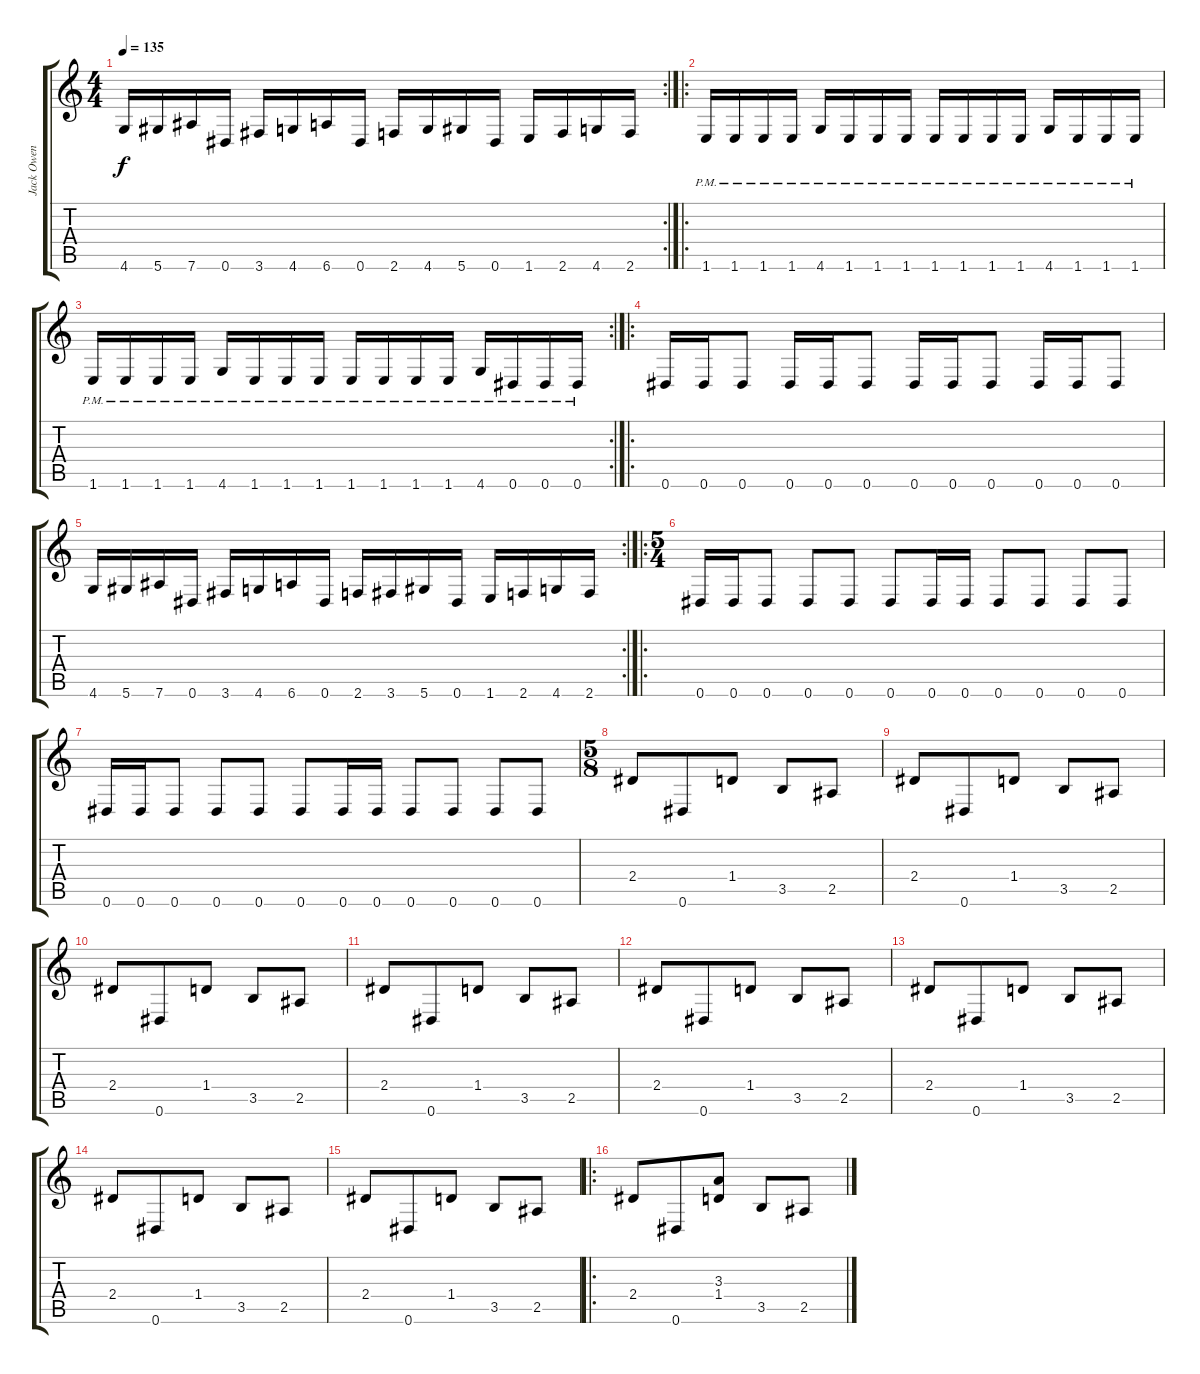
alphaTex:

\track ("Jack Owen" "Jack Owen") {instrument distortionguitar}
\staff {score tabs}
\tuning (Eb4 Bb3 Gb3 Db3 Ab2 Eb2) {hide}
\rc 2
\ts (4 4)
\tempo 135
\clef g2
\ks c
4.6.16{dy f} 5.6.16 7.6.16 0.6.16 3.6.16 4.6.16 6.6.16 0.6.16 2.6.16 4.6.16 5.6.16 0.6.16 1.6.16 2.6.16 4.6.16 2.6.16 |
\ro
1.6{pm}.16 1.6{pm}.16 1.6{pm}.16 1.6{pm}.16 4.6{pm}.16 1.6{pm}.16 1.6{pm}.16 1.6{pm}.16 1.6{pm}.16 1.6{pm}.16 1.6{pm}.16 1.6{pm}.16 4.6{pm}.16 1.6{pm}.16 1.6{pm}.16 1.6{pm}.16 |
\rc 2
1.6{pm}.16 1.6{pm}.16 1.6{pm}.16 1.6{pm}.16 4.6{pm}.16 1.6{pm}.16 1.6{pm}.16 1.6{pm}.16 1.6{pm}.16 1.6{pm}.16 1.6{pm}.16 1.6{pm}.16 4.6{pm}.16 0.6{pm}.16 0.6{pm}.16 0.6{pm}.16 |
\ro
0.6.16 0.6.16 0.6.8 0.6.16 0.6.16 0.6.8 0.6.16 0.6.16 0.6.8 0.6.16 0.6.16 0.6.8 |
\rc 2
4.6.16 5.6.16 7.6.16 0.6.16 3.6.16 4.6.16 6.6.16 0.6.16 2.6.16 3.6.16 5.6.16 0.6.16 1.6.16 2.6.16 4.6.16 2.6.16 |
\ro
\ts (5 4)
0.6.16 0.6.16 0.6.8 0.6.8 0.6.8 0.6.8 0.6.16 0.6.16 0.6.8 0.6.8 0.6.8 0.6.8 |
0.6.16 0.6.16 0.6.8 0.6.8 0.6.8 0.6.8 0.6.16 0.6.16 0.6.8 0.6.8 0.6.8 0.6.8 |
\ts (5 8)
2.4.8 0.6.8 1.4.8 3.5.8 2.5.8 |
2.4.8 0.6.8 1.4.8 3.5.8 2.5.8 |
2.4.8 0.6.8 1.4.8 3.5.8 2.5.8 |
2.4.8 0.6.8 1.4.8 3.5.8 2.5.8 |
2.4.8 0.6.8 1.4.8 3.5.8 2.5.8 |
2.4.8 0.6.8 1.4.8 3.5.8 2.5.8 |
2.4.8 0.6.8 1.4.8 3.5.8 2.5.8 |
2.4.8 0.6.8 1.4.8 3.5.8 2.5.8 |
\ro
2.4.8 0.6.8 (3.3 1.4).8 3.5.8 2.5.8
